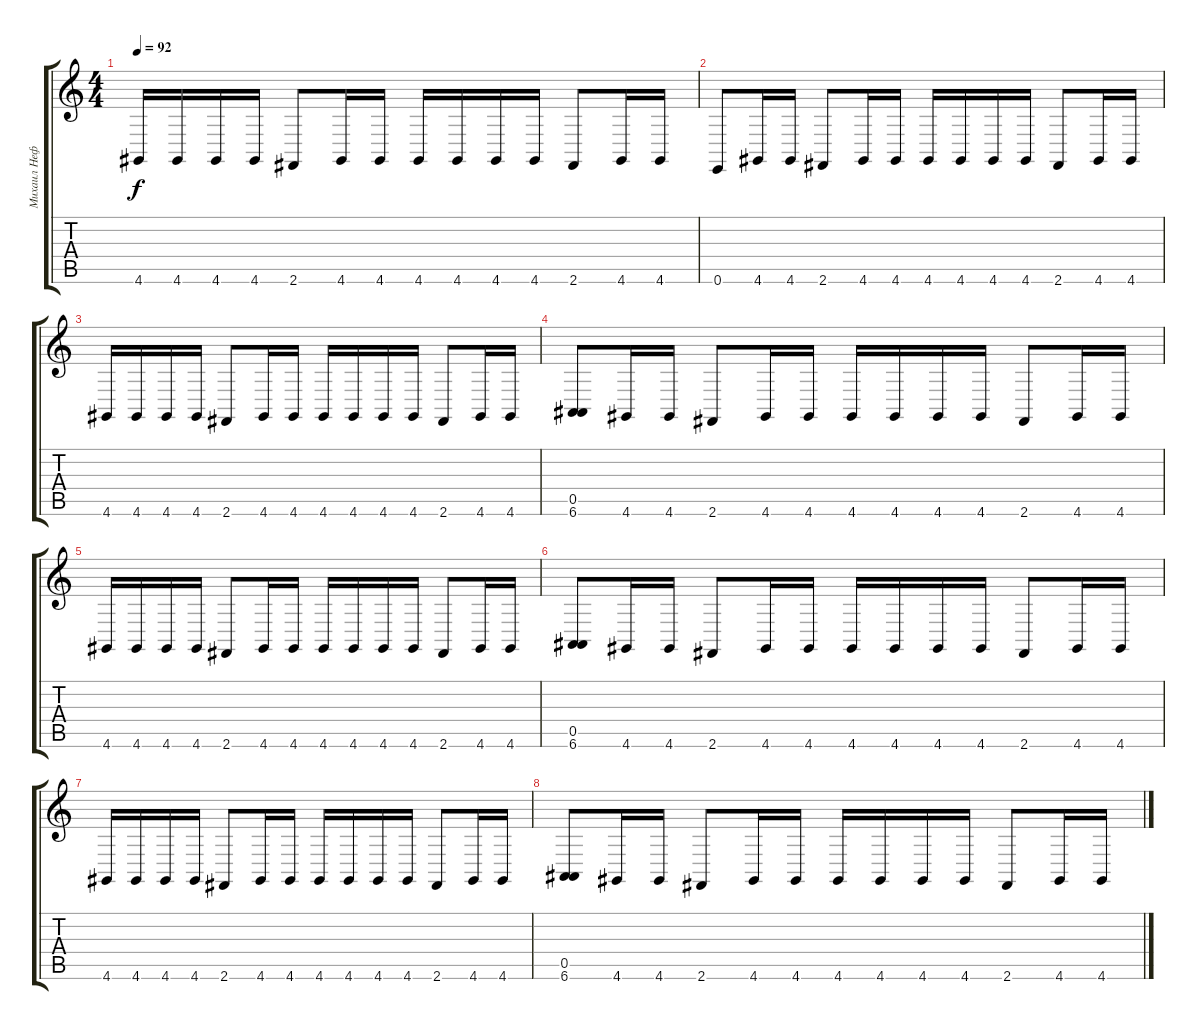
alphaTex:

\track ("Михаил Нефедов" "Михаил Неф") {instrument rockorgan}
\staff {score tabs}
\tuning (E4 B3 G3 D3 A2 E2) {hide}
\ts (4 4)
\tempo 92
\clef g2
\ks c
4.6.16{dy f} 4.6.16 4.6.16 4.6.16 2.6.8 4.6.16 4.6.16 4.6.16 4.6.16 4.6.16 4.6.16 2.6.8 4.6.16 4.6.16 |
0.6.8 4.6.16 4.6.16 2.6.8 4.6.16 4.6.16 4.6.16 4.6.16 4.6.16 4.6.16 2.6.8 4.6.16 4.6.16 |
4.6.16 4.6.16 4.6.16 4.6.16 2.6.8 4.6.16 4.6.16 4.6.16 4.6.16 4.6.16 4.6.16 2.6.8 4.6.16 4.6.16 |
(0.5 6.6).8 4.6.16 4.6.16 2.6.8 4.6.16 4.6.16 4.6.16 4.6.16 4.6.16 4.6.16 2.6.8 4.6.16 4.6.16 |
4.6.16 4.6.16 4.6.16 4.6.16 2.6.8 4.6.16 4.6.16 4.6.16 4.6.16 4.6.16 4.6.16 2.6.8 4.6.16 4.6.16 |
(0.5 6.6).8 4.6.16 4.6.16 2.6.8 4.6.16 4.6.16 4.6.16 4.6.16 4.6.16 4.6.16 2.6.8 4.6.16 4.6.16 |
4.6.16 4.6.16 4.6.16 4.6.16 2.6.8 4.6.16 4.6.16 4.6.16 4.6.16 4.6.16 4.6.16 2.6.8 4.6.16 4.6.16 |
(0.5 6.6).8 4.6.16 4.6.16 2.6.8 4.6.16 4.6.16 4.6.16 4.6.16 4.6.16 4.6.16 2.6.8 4.6.16 4.6.16
